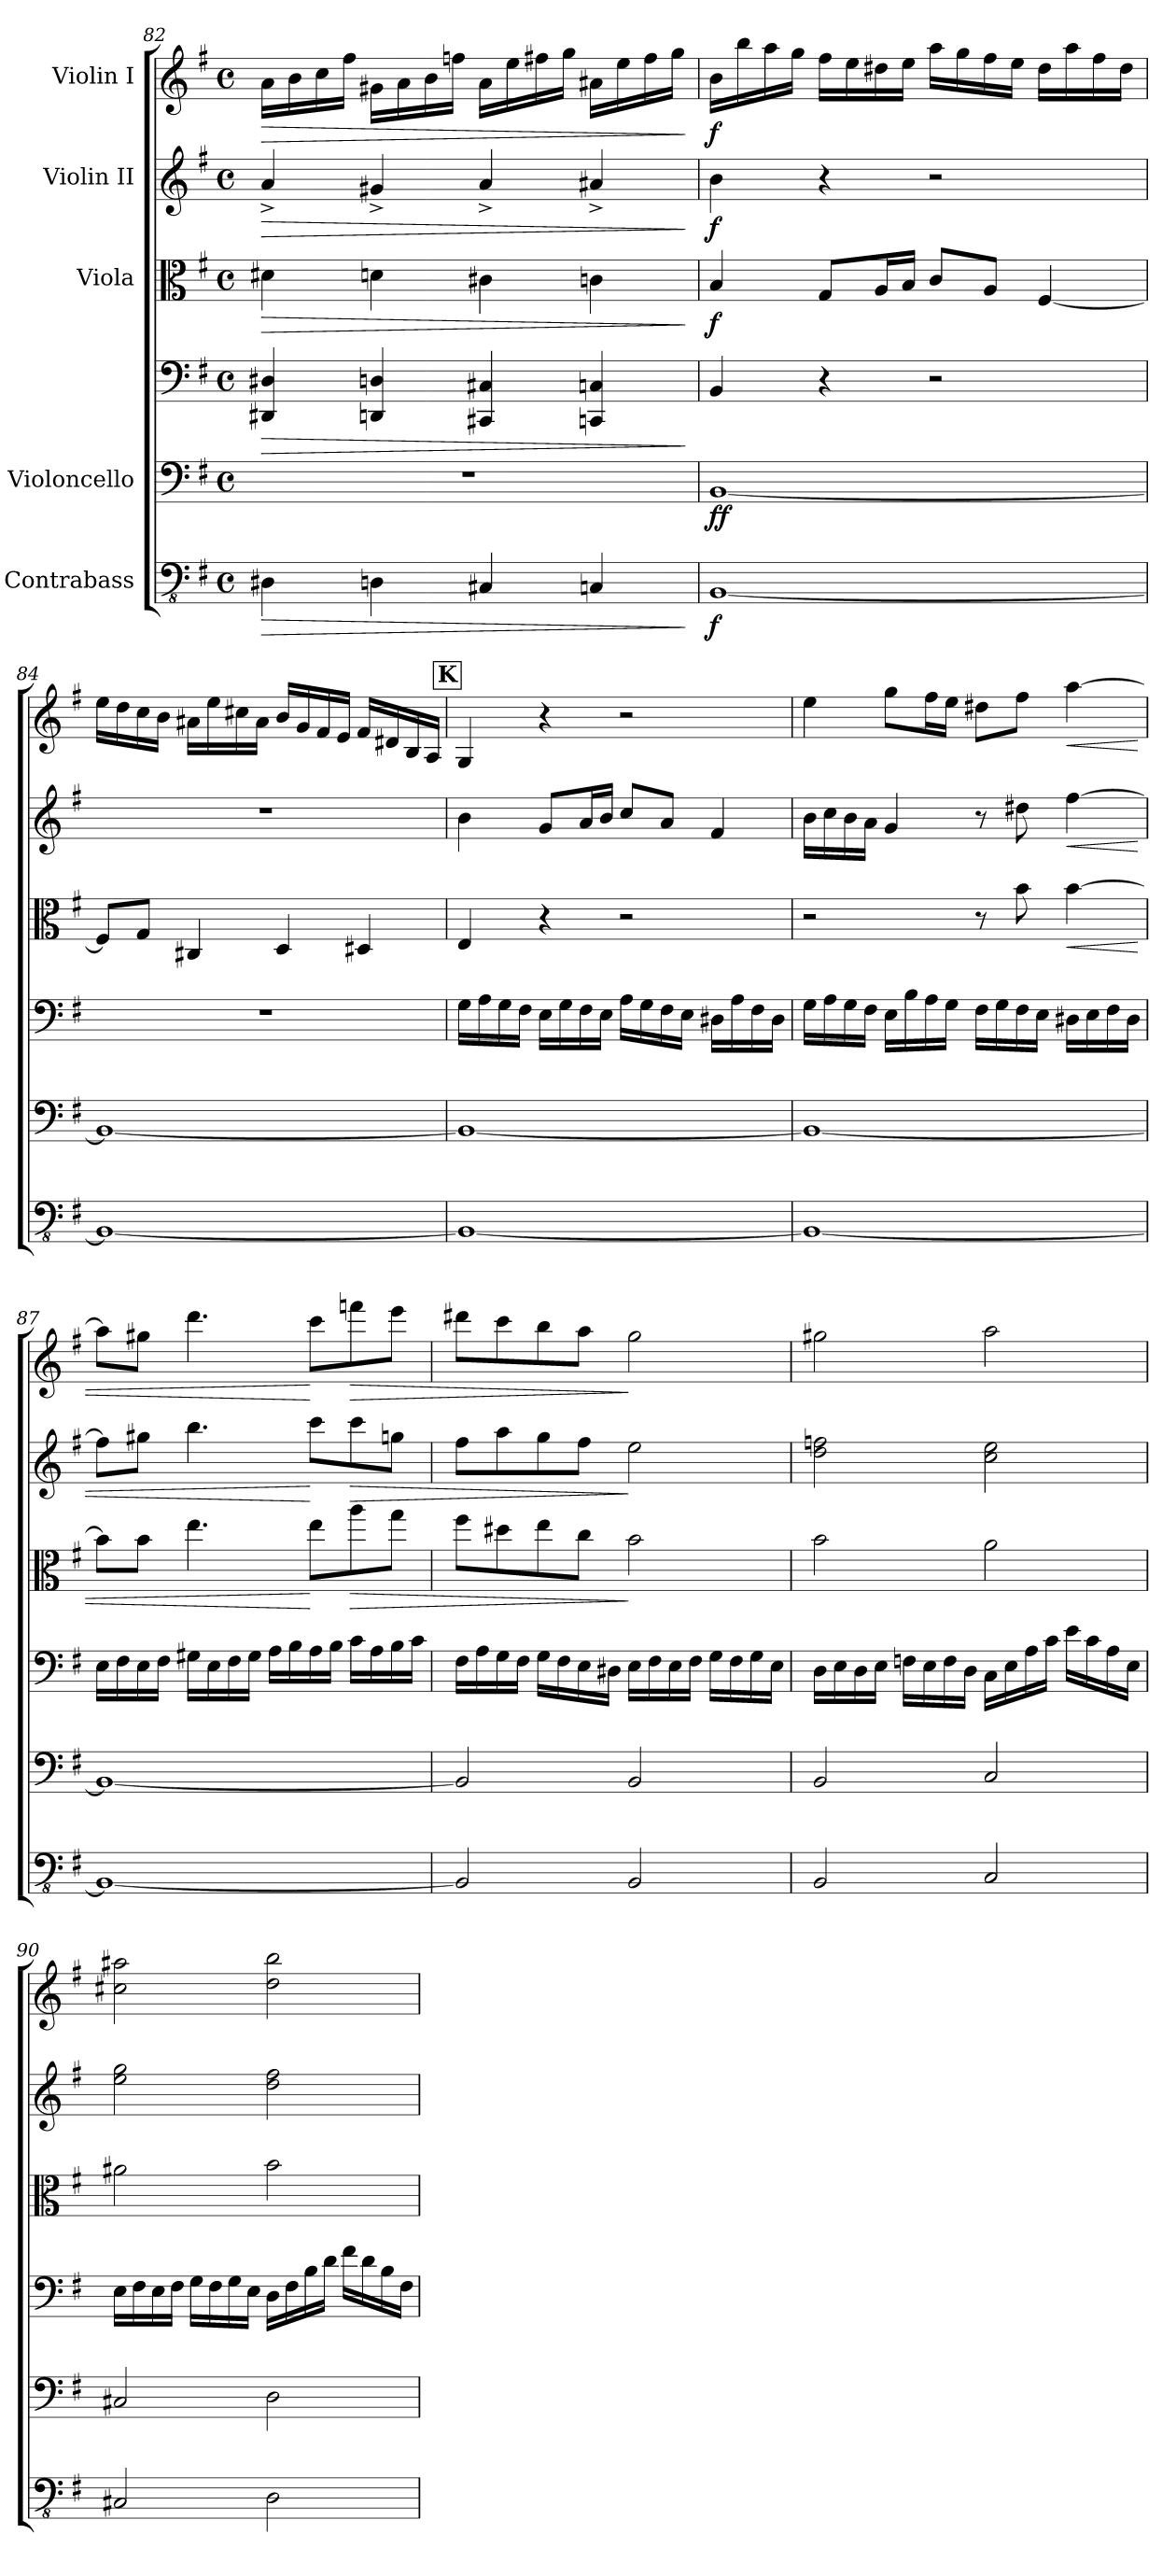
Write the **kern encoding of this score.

**kern	**dynam	**kern	**kern	**dynam	**kern	**dynam	**kern	**dynam	**kern	**dynam
*part5	*part5	*part4	*part4	*part4	*part3	*part3	*part2	*part2	*part1	*part1
*staff6	*staff6	*staff5	*staff4	*staff4/5	*staff3	*staff3	*staff2	*staff2	*staff1	*staff1
*I"Contrabass	*	*I"Violoncello	*	*	*I"Viola	*	*I"Violin II	*	*I"Violin I	*
*clefFv4	*	*clefF4	*clefF4	*	*clefC3	*	*clefG2	*	*clefG2	*
*k[f#]	*	*k[f#]	*k[f#]	*	*k[f#]	*	*k[f#]	*	*k[f#]	*
*M4/4	*	*M4/4	*M4/4	*	*M4/4	*	*M4/4	*	*M4/4	*
*met(c)	*	*met(c)	*met(c)	*	*met(c)	*	*met(c)	*	*met(c)	*
=82	=82	=82	=82	=82	=82	=82	=82	=82	=82	=82
!	!LO:HP:b	!	!	!LO:HP:b	!	!LO:HP:b	!	!LO:HP:b	!	!LO:HP:b
4DD#X\	>	1r	4DD#X/ 4D#X/	>	4d#X\	>	4a^/	>	16a\LL	>
.	.	.	.	.	.	.	.	.	16b\	.
.	.	.	.	.	.	.	.	.	16cc\	.
.	.	.	.	.	.	.	.	.	16ff#\JJ	.
4DDn\	.	.	4DDn/ 4Dn/	.	4dn\	.	4g#X^/	.	16g#X\LL	.
.	.	.	.	.	.	.	.	.	16a\	.
.	.	.	.	.	.	.	.	.	16b\	.
.	.	.	.	.	.	.	.	.	16ffn\JJ	.
4CC#X/	.	.	4CC#X/ 4C#X/	.	4c#X\	.	4a^/	.	16a\LL	.
.	.	.	.	.	.	.	.	.	16ee\	.
.	.	.	.	.	.	.	.	.	16ff#X\	.
.	.	.	.	.	.	.	.	.	16gg\JJ	.
4CCn/	.	.	4CCn/ 4Cn/	.	4cn\	.	4a#X^/	.	16a#X\LL	.
.	.	.	.	.	.	.	.	.	16ee\	.
.	.	.	.	.	.	.	.	.	16ff#\	.
.	.	.	.	.	.	.	.	.	16gg\JJ	.
.	]	.	.	]	.	]	.	]	.	]
=83	=83	=83	=83	=83	=83	=83	=83	=83	=83	=83
!	!LO:DY:b	!	!	!LO:DY:b=2	!	!	!	!	!	!
!	!	!	!	!LO:DY:n=1:b	!	!LO:DY:b	!	!LO:DY:b	!	!LO:DY:b
[1BBB	f	[1BB	4BB/	f f	4B/	f	4b\	f	16b\LL	f
.	.	.	.	.	.	.	.	.	16bb\	.
.	.	.	.	.	.	.	.	.	16aa\	.
.	.	.	.	.	.	.	.	.	16gg\JJ	.
.	.	.	4r	.	8G/L	.	4r	.	16ff#\LL	.
.	.	.	.	.	.	.	.	.	16ee\	.
.	.	.	.	.	16A/L	.	.	.	16dd#X\	.
.	.	.	.	.	16B/JJ	.	.	.	16ee\JJ	.
.	.	.	2r	.	8c/L	.	2r	.	16aa\LL	.
.	.	.	.	.	.	.	.	.	16gg\	.
.	.	.	.	.	8A/J	.	.	.	16ff#\	.
.	.	.	.	.	.	.	.	.	16ee\JJ	.
.	.	.	.	.	[4F#/	.	.	.	16dd#\LL	.
.	.	.	.	.	.	.	.	.	16aa\	.
.	.	.	.	.	.	.	.	.	16ff#\	.
.	.	.	.	.	.	.	.	.	16dd#\JJ	.
!!LO:LB:g=z
=84	=84	=84	=84	=84	=84	=84	=84	=84	=84	=84
1BBB_	.	1BB_	1r	.	8F#/L]	.	1r	.	16ee\LL	.
.	.	.	.	.	.	.	.	.	16dd\	.
.	.	.	.	.	8G/J	.	.	.	16cc\	.
.	.	.	.	.	.	.	.	.	16b\JJ	.
.	.	.	.	.	4C#X/	.	.	.	16a#X\LL	.
.	.	.	.	.	.	.	.	.	16ee\	.
.	.	.	.	.	.	.	.	.	16cc#X\	.
.	.	.	.	.	.	.	.	.	16a#\JJ	.
.	.	.	.	.	4D/	.	.	.	16b/LL	.
.	.	.	.	.	.	.	.	.	16g/	.
.	.	.	.	.	.	.	.	.	16f#/	.
.	.	.	.	.	.	.	.	.	16e/JJ	.
.	.	.	.	.	4D#X/	.	.	.	16f#/LL	.
.	.	.	.	.	.	.	.	.	16d#X/	.
.	.	.	.	.	.	.	.	.	16B/	.
.	.	.	.	.	.	.	.	.	16A/JJ	.
!!LO:REH:place=s1:a:B:fs=14:t=K
=85	=85	=85	=85	=85	=85	=85	=85	=85	=85	=85
1BBB_	.	1BB_	16G\LL	.	4E/	.	4b\	.	4G/	.
.	.	.	16A\	.	.	.	.	.	.	.
.	.	.	16G\	.	.	.	.	.	.	.
.	.	.	16F#\JJ	.	.	.	.	.	.	.
.	.	.	16E\LL	.	4r	.	8g/L	.	4r	.
.	.	.	16G\	.	.	.	.	.	.	.
.	.	.	16F#\	.	.	.	16a/L	.	.	.
.	.	.	16E\JJ	.	.	.	16b/JJ	.	.	.
.	.	.	16A\LL	.	2r	.	8cc/L	.	2r	.
.	.	.	16G\	.	.	.	.	.	.	.
.	.	.	16F#\	.	.	.	8a/J	.	.	.
.	.	.	16E\JJ	.	.	.	.	.	.	.
.	.	.	16D#X\LL	.	.	.	4f#/	.	.	.
.	.	.	16A\	.	.	.	.	.	.	.
.	.	.	16F#\	.	.	.	.	.	.	.
.	.	.	16D#\JJ	.	.	.	.	.	.	.
=86	=86	=86	=86	=86	=86	=86	=86	=86	=86	=86
1BBB_	.	1BB_	16G\LL	.	2r	.	16b\LL	.	4ee\	.
.	.	.	16A\	.	.	.	16cc\	.	.	.
.	.	.	16G\	.	.	.	16b\	.	.	.
.	.	.	16F#\JJ	.	.	.	16a\JJ	.	.	.
.	.	.	16E\LL	.	.	.	4g/	.	8gg\L	.
.	.	.	16B\	.	.	.	.	.	.	.
.	.	.	16A\	.	.	.	.	.	16ff#\L	.
.	.	.	16G\JJ	.	.	.	.	.	16ee\JJ	.
.	.	.	16F#\LL	.	8r	.	8r	.	8dd#X\L	.
.	.	.	16G\	.	.	.	.	.	.	.
.	.	.	16F#\	.	8b\	.	8dd#X\	.	8ff#\J	.
.	.	.	16E\JJ	.	.	.	.	.	.	.
!	!	!	!	!	!	!LO:HP:b	!	!LO:HP:b	!	!LO:HP:b
.	.	.	16D#X\LL	.	[4b\	<	[4ff#\	<	[4aa\	<
.	.	.	16E\	.	.	.	.	.	.	.
.	.	.	16F#\	.	.	.	.	.	.	.
.	.	.	16D#\JJ	.	.	.	.	.	.	.
=87	=87	=87	=87	=87	=87	=87	=87	=87	=87	=87
1BBB_	.	1BB_	16E\LL	.	8b\L]	.	8ff#\L]	.	8aa\L]	.
.	.	.	16F#\	.	.	.	.	.	.	.
.	.	.	16E\	.	8b\J	.	8gg#X\J	.	8gg#X\J	.
.	.	.	16F#\JJ	.	.	.	.	.	.	.
.	.	.	16G#X\LL	.	4.ee\	.	4.bb\	.	4.ddd\	.
.	.	.	16E\	.	.	.	.	.	.	.
.	.	.	16F#\	.	.	.	.	.	.	.
.	.	.	16G#\JJ	.	.	.	.	.	.	.
.	.	.	16A\LL	.	.	.	.	.	.	.
.	.	.	16B\	.	.	.	.	.	.	.
.	.	.	16A\	.	8ee\L	[	8ccc\L	[	8ccc\L	[
.	.	.	16B\JJ	.	.	.	.	.	.	.
!	!	!	!	!	!	!LO:HP:b	!	!LO:HP:b	!	!LO:HP:b
.	.	.	16c\LL	.	8aa\	>	8ccc\	>	8fffn\	>
.	.	.	16A\	.	.	.	.	.	.	.
.	.	.	16B\	.	8gg\J	.	8ggn\J	.	8eee\J	.
.	.	.	16c\JJ	.	.	.	.	.	.	.
!!LO:PB:g=z
=88	=88	=88	=88	=88	=88	=88	=88	=88	=88	=88
2BBB/]	.	2BB/]	16F#\LL	.	8ff#\L	.	8ff#\L	.	8ddd#X\L	.
.	.	.	16A\	.	.	.	.	.	.	.
.	.	.	16G\	.	8dd#X\	.	8aa\	.	8ccc\	.
.	.	.	16F#\JJ	.	.	.	.	.	.	.
.	.	.	16G\LL	.	8ee\	.	8gg\	.	8bb\	.
.	.	.	16F#\	.	.	.	.	.	.	.
.	.	.	16E\	.	8cc\J	.	8ff#\J	.	8aa\J	.
.	.	.	16D#X\JJ	.	.	.	.	.	.	.
2BBB/	.	2BB/	16E\LL	.	2b\	]	2ee\	]	2gg\	]
.	.	.	16F#\	.	.	.	.	.	.	.
.	.	.	16E\	.	.	.	.	.	.	.
.	.	.	16F#\JJ	.	.	.	.	.	.	.
.	.	.	16G\LL	.	.	.	.	.	.	.
.	.	.	16F#\	.	.	.	.	.	.	.
.	.	.	16G\	.	.	.	.	.	.	.
.	.	.	16E\JJ	.	.	.	.	.	.	.
=89	=89	=89	=89	=89	=89	=89	=89	=89	=89	=89
2BBB/	.	2BB/	16D\LL	.	2b\	.	2dd\ 2ffn\	.	2gg#X\	.
.	.	.	16E\	.	.	.	.	.	.	.
.	.	.	16D\	.	.	.	.	.	.	.
.	.	.	16E\JJ	.	.	.	.	.	.	.
.	.	.	16Fn\LL	.	.	.	.	.	.	.
.	.	.	16E\	.	.	.	.	.	.	.
.	.	.	16F\	.	.	.	.	.	.	.
.	.	.	16D\JJ	.	.	.	.	.	.	.
2CC/	.	2C/	16C\LL	.	2a\	.	2cc\ 2ee\	.	2aa\	.
.	.	.	16E\	.	.	.	.	.	.	.
.	.	.	16A\	.	.	.	.	.	.	.
.	.	.	16c\JJ	.	.	.	.	.	.	.
.	.	.	16e\LL	.	.	.	.	.	.	.
.	.	.	16c\	.	.	.	.	.	.	.
.	.	.	16A\	.	.	.	.	.	.	.
.	.	.	16E\JJ	.	.	.	.	.	.	.
=90	=90	=90	=90	=90	=90	=90	=90	=90	=90	=90
2CC#X/	.	2C#X/	16E\LL	.	2a#X\	.	2ee\ 2gg\	.	2cc#X\ 2aa#X\	.
.	.	.	16F#\	.	.	.	.	.	.	.
.	.	.	16E\	.	.	.	.	.	.	.
.	.	.	16F#\JJ	.	.	.	.	.	.	.
.	.	.	16G\LL	.	.	.	.	.	.	.
.	.	.	16F#\	.	.	.	.	.	.	.
.	.	.	16G\	.	.	.	.	.	.	.
.	.	.	16E\JJ	.	.	.	.	.	.	.
2DD\	.	2D\	16D\LL	.	2b\	.	2dd\ 2ff#\	.	2dd\ 2bb\	.
.	.	.	16F#\	.	.	.	.	.	.	.
.	.	.	16B\	.	.	.	.	.	.	.
.	.	.	16d\JJ	.	.	.	.	.	.	.
.	.	.	16f#\LL	.	.	.	.	.	.	.
.	.	.	16d\	.	.	.	.	.	.	.
.	.	.	16B\	.	.	.	.	.	.	.
.	.	.	16F#\JJ	.	.	.	.	.	.	.
=	=	=	=	=	=	=	=	=	=	=
*-	*-	*-	*-	*-	*-	*-	*-	*-	*-	*-
